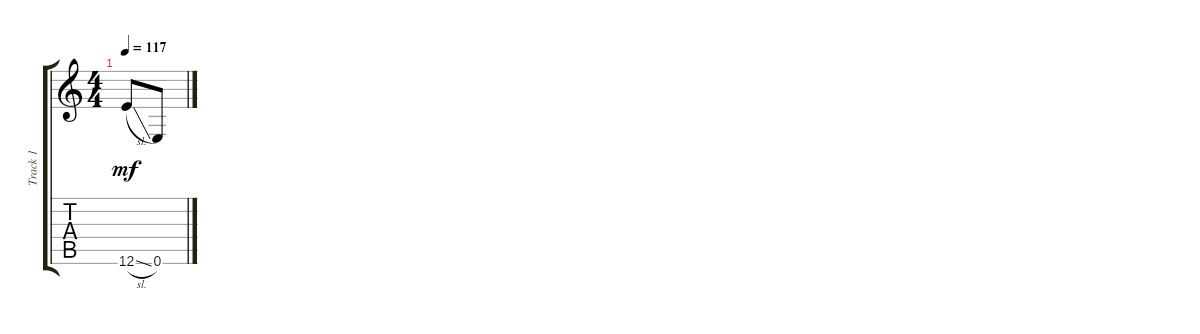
\track ("Track 1" "Track 1") {instrument distortionguitar}
\staff {score tabs}
\tuning (E4 B3 G3 D3 A2 E2) {hide}
\ts (4 4)
\tempo 117
\clef g2
\ks c
12.6{sl}.8{dy mf} 0.6.8
